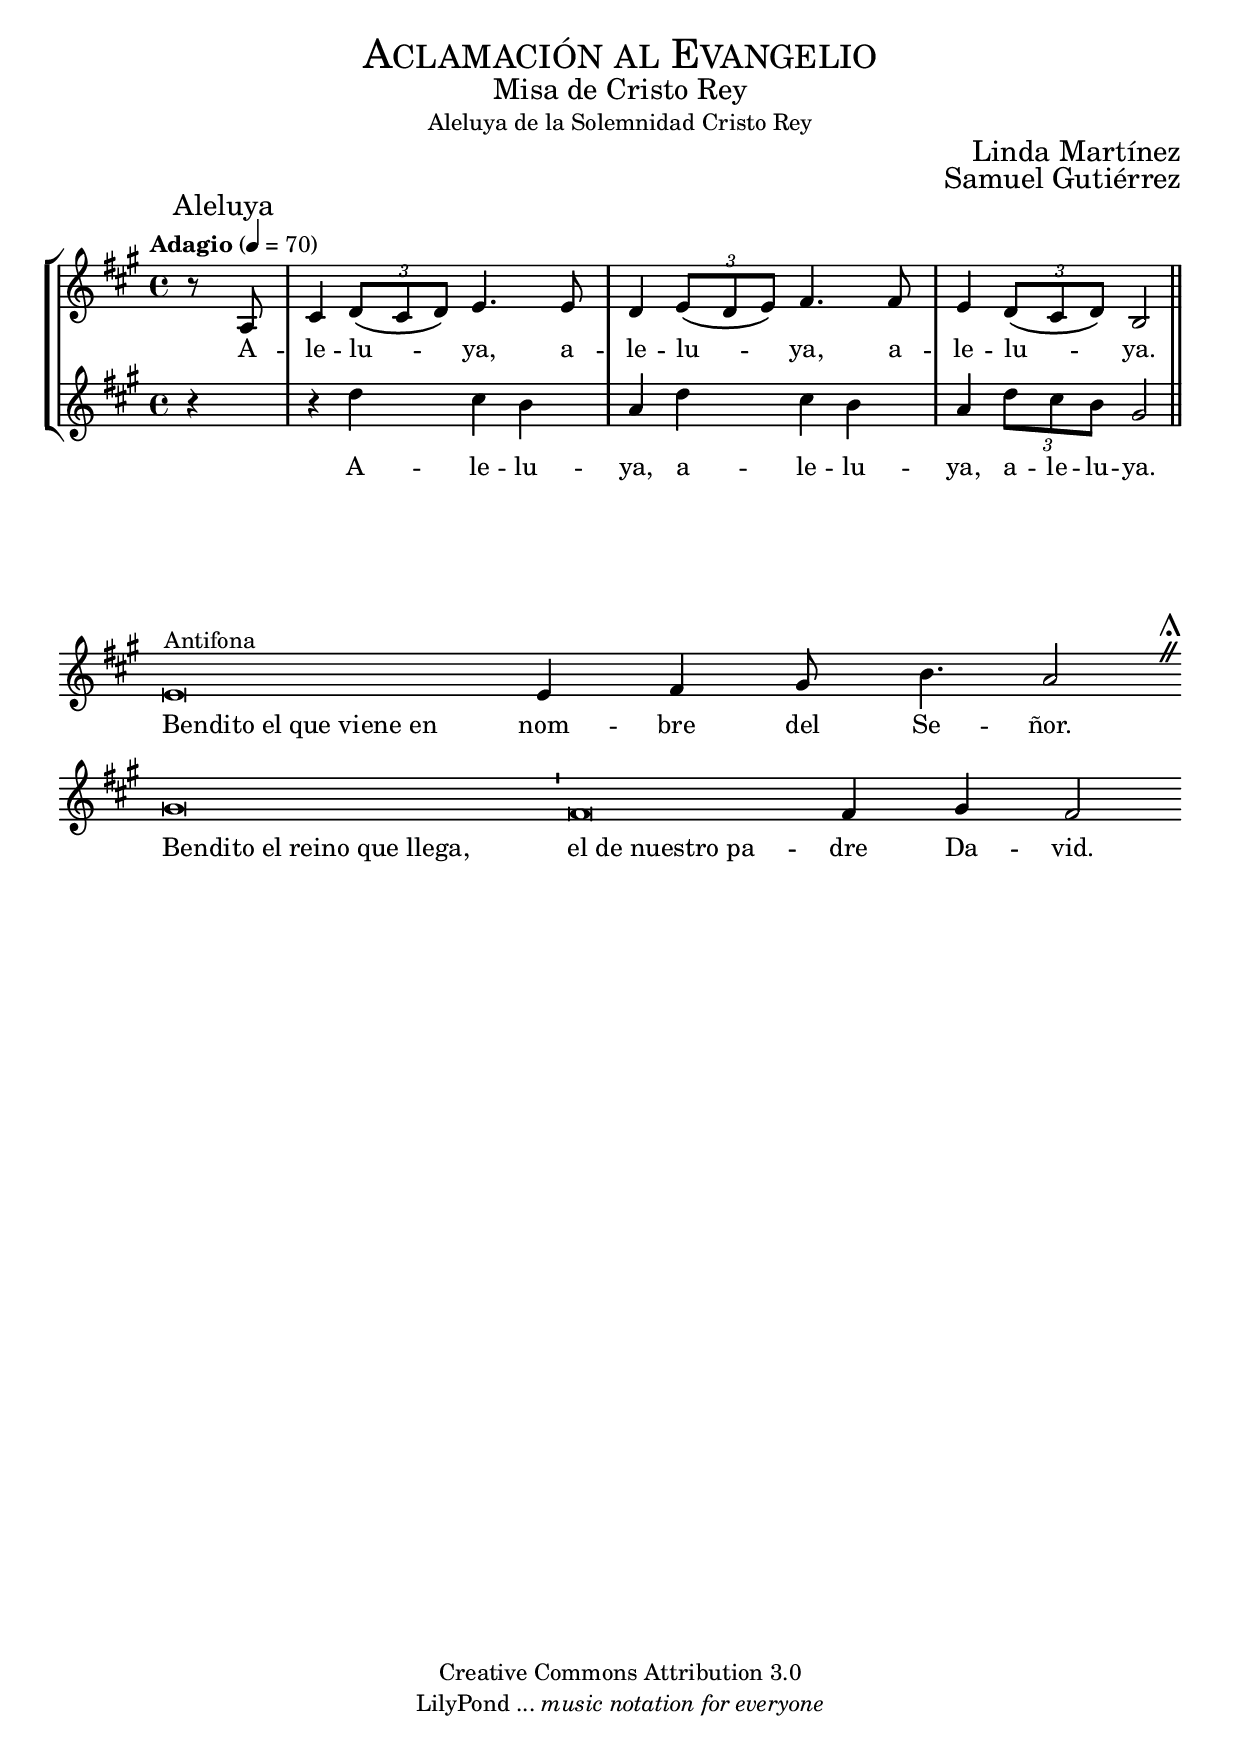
% ****************************************************************************
%	Aleluya -  - Melody inspired by the compositions of Mons Marco Frisina
%   	Music and accompaniment by serachsam
% ****************************************************************************
\language "espanol"
\version "2.23.2"

% --- Global parameters

% --- Includes
\include "gregorian.ly"

% --- Global size
% #(set-global-staff-size 20)

% --- Header
\markup { \fill-line { \center-column { \fontsize #5 \smallCaps "Aclamación al Evangelio" \fontsize #2 "Misa de Cristo Rey" "Aleluya de la Solemnidad Cristo Rey"} } }
\markup { \fill-line { " " \right-column { \fontsize #2 "Linda Martínez" } } }
\markup { \fill-line { " " \right-column { \fontsize #2 "Samuel Gutiérrez" } } }
\header {
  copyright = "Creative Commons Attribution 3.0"
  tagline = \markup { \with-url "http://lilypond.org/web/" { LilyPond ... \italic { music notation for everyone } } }
  breakbefore = ##t
}

% --- Music

% --- Harmony
harmony_stanza = \new ChordNames {
  \chordmode {
    \italianChords
    R4 la4 re4 dos2:m re4 mi4 fas2:m la4 re4 mi2
  }
}

% --- Estrofa 1
\score {
  \new StaffGroup = "Aleluya" <<
    %\harmony_stanza
    \new Staff <<
      \set Staff.midiInstrument = #"choir aahs"
      \new Voice = "melody" \relative do' {
        \tempo "Adagio" 4 = 70
        \time 4/4
        \key la \major
        \partial 4 r8\mark \markup{ "Aleluya" } la8
        dos4 \tuplet 3/2 { re8( dos re) } mi4. mi8
        re4 \tuplet 3/2 { mi8( re mi) } fas4. fas8
        mi4 \tuplet 3/2 { re8( dos re) } si2 \bar "||" \break s32
      }
      \new Lyrics \lyricsto "melody" {
        A -- le -- lu -- ya,
        a -- le -- lu -- ya,
        a -- le -- lu -- ya.
      }
    >>
    \new Staff <<
      \set Staff.midiInstrument = #"choir aahs"
      \new Voice = "contramelody" \relative do'' {
        \tempo "Adagio" 4 = 70
        \time 4/4
        \key la \major

        \partial 4 r4
        r4 re dos si
        la4 re dos si
        la4 \tuplet 3/2 { re8[ dos si] } sols2 \bar "||" \break s32
      }
      \new Lyrics \lyricsto "contramelody" {
        A -- le -- lu -- ya,
        a -- le -- lu -- ya,
        a -- le -- lu -- ya.
      }
    >>
  >>
  \midi {}
  \layout {
    \context {
      \Staff
      \RemoveEmptyStaves
    }
    \context {
      \Score
      \omit BarNumber
    }
  }
}

harmony_stanza_antifona = \new ChordNames {
  \chordmode {
    \italianChords
    mi\breve mi1 la2 mi\breve si\breve fas4:m mi4 fas2:m
  }
}

\score {
  <<
    %\harmony_stanza_antifona
    \new Staff <<
      \set Staff.midiInstrument = #"choir aahs"
      \new Voice = "melody" \relative do' {
        %\tempo "Adagio" 4 = 70
        \time 4/4
        \key la \major
        mi\breve^\markup{ "Antifona" }
        mi4 fas4 sols8 si4.
        la2 \divisioMaior \break
        sols\breve \divisioMinima
        fas\breve
        fas4 sols4 fas2 \finalis \break
        s32
      }
      \new Lyrics \lyricsto "melody" {
        \once \override LyricText.self-alignment-X = #-1
        "Bendito el que viene en" nom -- bre del Se -- ñor.
        \once \override LyricText.self-alignment-X = #-1
        "Bendito el reino que llega,"
        \once \override LyricText.self-alignment-X = #-1
        "el de nuestro pa" -- dre Da -- vid.
      }
    >>
  >>
  \midi {}
  \layout {
    ragged-right = ##f
    \context {
      \Staff
      \remove "Time_signature_engraver"
      \remove "Bar_engraver"
      \RemoveEmptyStaves
    }
    \context {
      \Score
      barAlways = ##t
    }
  }
}

% --- Paper
\paper{
  #(set-default-paper-size "letter")
  page-breaking = #ly:page-turn-breaking
}
